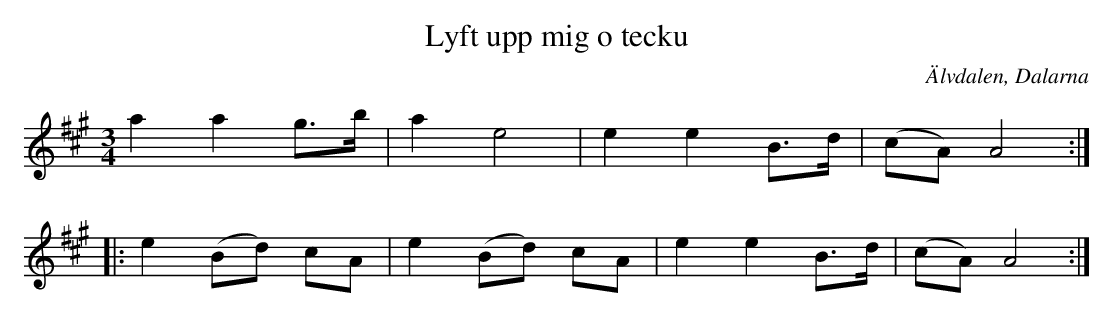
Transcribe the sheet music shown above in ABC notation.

X:1
T:Lyft upp mig o tecku
M:3/4
L:1/8
O:Älvdalen, Dalarna
K:A
a2 a2 g>b | a2 e4 | e2 e2 B>d | (cA) A4 :|
|: e2 (Bd) cA | e2 (Bd) cA | e2 e2 B>d | (cA) A4 :|
